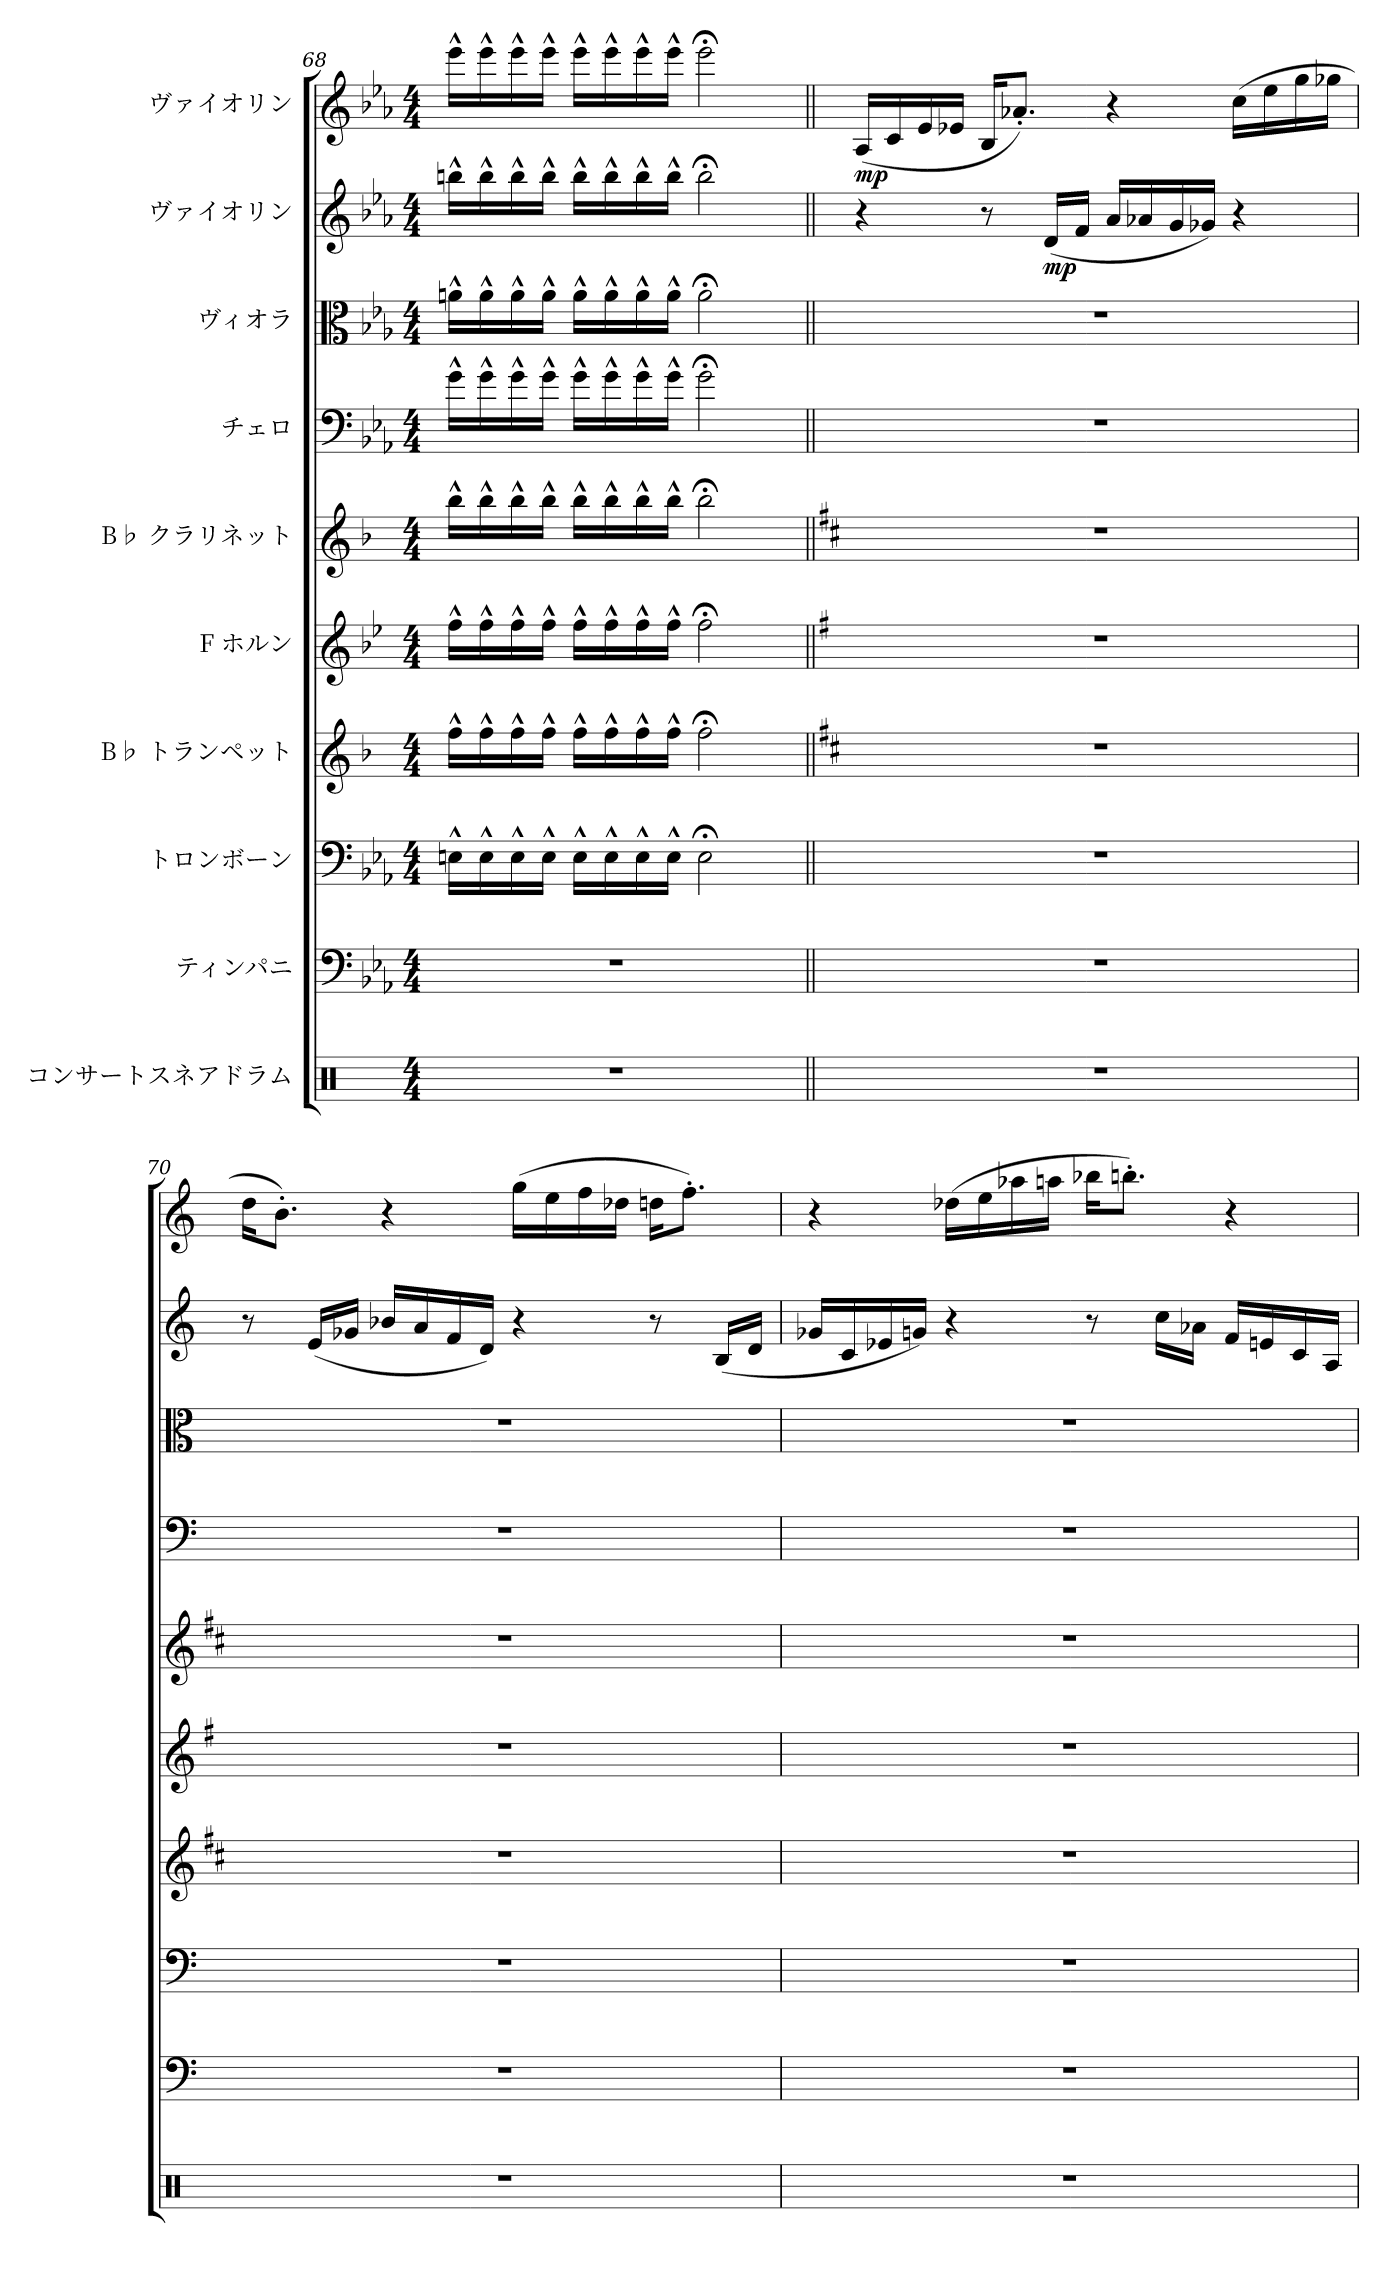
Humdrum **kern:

**kern	**kern	**kern	**kern	**kern	**kern	**kern	**kern	**kern	**dynam	**kern	**dynam
*part10	*part9	*part8	*part7	*part6	*part5	*part4	*part3	*part2	*part2	*part1	*part1
*staff10	*staff9	*staff8	*staff7	*staff6	*staff5	*staff4	*staff3	*staff2	*staff2	*staff1	*staff1
*I"コンサートスネアドラム	*I"ティンパニ	*I"トロンボーン	*I"B♭ トランペット	*I"F ホルン	*I"B♭ クラリネット	*I"チェロ	*I"ヴィオラ	*I"ヴァイオリン	*	*I"ヴァイオリン	*
*clefX	*clefF4	*clefF4	*clefG2	*clefG2	*clefG2	*clefF4	*clefC3	*clefG2	*	*clefG2	*
*	*	*	*ITrd1c2	*ITrd4c7	*ITrd1c2	*	*	*	*	*	*
*k[]	*k[b-e-a-]	*k[b-e-a-]	*k[b-e-a-]	*k[b-e-a-]	*k[b-e-a-]	*k[b-e-a-]	*k[b-e-a-]	*k[b-e-a-]	*	*k[b-e-a-]	*
*M4/4	*M4/4	*M4/4	*M4/4	*M4/4	*M4/4	*M4/4	*M4/4	*M4/4	*	*M4/4	*
=68	=68	=68	=68	=68	=68	=68	=68	=68	=68	=68	=68
1r	1r	16En^^\LL	16ee-^^\LL	16b-^^\LL	16aa-^^\LL	16g^^\LL	16an^^\LL	16bbn^^\LL	.	16eee-^^\LL	.
.	.	16E^^\	16ee-^^\	16b-^^\	16aa-^^\	16g^^\	16a^^\	16bb^^\	.	16eee-^^\	.
.	.	16E^^\	16ee-^^\	16b-^^\	16aa-^^\	16g^^\	16a^^\	16bb^^\	.	16eee-^^\	.
.	.	16E^^\JJ	16ee-^^\JJ	16b-^^\JJ	16aa-^^\JJ	16g^^\JJ	16a^^\JJ	16bb^^\JJ	.	16eee-^^\JJ	.
.	.	16E^^\LL	16ee-^^\LL	16b-^^\LL	16aa-^^\LL	16g^^\LL	16a^^\LL	16bb^^\LL	.	16eee-^^\LL	.
.	.	16E^^\	16ee-^^\	16b-^^\	16aa-^^\	16g^^\	16a^^\	16bb^^\	.	16eee-^^\	.
.	.	16E^^\	16ee-^^\	16b-^^\	16aa-^^\	16g^^\	16a^^\	16bb^^\	.	16eee-^^\	.
.	.	16E^^\JJ	16ee-^^\JJ	16b-^^\JJ	16aa-^^\JJ	16g^^\JJ	16a^^\JJ	16bb^^\JJ	.	16eee-^^\JJ	.
.	.	2E;<\	2ee-;<\	2b-;<\	2aa-;<\	2g;<\	2a;<\	2bb;<\	.	2eee-;<\	.
!!LO:PB:g=z
=69||	=69||	=69||	=69||	=69||	=69||	=69||	=69||	=69||	=69||	=69||	=69||
*	*k[]	*k[]	*k[]	*k[]	*k[]	*k[]	*k[]	*k[]	*	*k[]	*
!	!	!	!	!	!	!	!	!	!	!	!LO:DY:b
1r	1r	1r	1r	1r	1r	1r	1r	4r	.	(<16A/LL	mp
.	.	.	.	.	.	.	.	.	.	16c/	.
.	.	.	.	.	.	.	.	.	.	16e/	.
.	.	.	.	.	.	.	.	.	.	16e-X/JJ	.
.	.	.	.	.	.	.	.	8r	.	16B/KL	.
.	.	.	.	.	.	.	.	.	.	8.a-X'/J)	.
!	!	!	!	!	!	!	!	!	!LO:DY:b	!	!
.	.	.	.	.	.	.	.	(<16d/LL	mp	.	.
.	.	.	.	.	.	.	.	16f/JJ	.	.	.
.	.	.	.	.	.	.	.	16a/LL	.	4r	.
.	.	.	.	.	.	.	.	16a-X/	.	.	.
.	.	.	.	.	.	.	.	16g/	.	.	.
.	.	.	.	.	.	.	.	16g-X/JJ)	.	.	.
.	.	.	.	.	.	.	.	4r	.	(>16cc\LL	.
.	.	.	.	.	.	.	.	.	.	16ee\	.
.	.	.	.	.	.	.	.	.	.	16gg\	.
.	.	.	.	.	.	.	.	.	.	16gg-X\JJ	.
=70	=70	=70	=70	=70	=70	=70	=70	=70	=70	=70	=70
1r	1r	1r	1r	1r	1r	1r	1r	8r	.	16dd\KL	.
.	.	.	.	.	.	.	.	.	.	8.b'\J)	.
.	.	.	.	.	.	.	.	(<16e/LL	.	.	.
.	.	.	.	.	.	.	.	16g-X/JJ	.	.	.
.	.	.	.	.	.	.	.	16b-X/LL	.	4r	.
.	.	.	.	.	.	.	.	16a/	.	.	.
.	.	.	.	.	.	.	.	16f/	.	.	.
.	.	.	.	.	.	.	.	16d/JJ)	.	.	.
.	.	.	.	.	.	.	.	4r	.	(>16gg\LL	.
.	.	.	.	.	.	.	.	.	.	16ee\	.
.	.	.	.	.	.	.	.	.	.	16ff\	.
.	.	.	.	.	.	.	.	.	.	16dd-X\JJ	.
.	.	.	.	.	.	.	.	8r	.	16ddn\KL	.
.	.	.	.	.	.	.	.	.	.	8.ff'\J)	.
.	.	.	.	.	.	.	.	(<16B/LL	.	.	.
.	.	.	.	.	.	.	.	16d/JJ	.	.	.
!!LO:PB:g=z
=71	=71	=71	=71	=71	=71	=71	=71	=71	=71	=71	=71
1r	1r	1r	1r	1r	1r	1r	1r	16g-X/LL	.	4r	.
.	.	.	.	.	.	.	.	16c/	.	.	.
.	.	.	.	.	.	.	.	16e-X/	.	.	.
.	.	.	.	.	.	.	.	16gn/JJ)	.	.	.
.	.	.	.	.	.	.	.	4r	.	(>16dd-X\LL	.
.	.	.	.	.	.	.	.	.	.	16ee\	.
.	.	.	.	.	.	.	.	.	.	16aa-X\	.
.	.	.	.	.	.	.	.	.	.	16aan\JJ	.
.	.	.	.	.	.	.	.	8r	.	16bb-X\KL	.
.	.	.	.	.	.	.	.	.	.	8.bbn'\J)	.
.	.	.	.	.	.	.	.	16cc\LL	.	.	.
.	.	.	.	.	.	.	.	16a-X\JJ	.	.	.
.	.	.	.	.	.	.	.	16f/LL	.	4r	.
.	.	.	.	.	.	.	.	16en/	.	.	.
.	.	.	.	.	.	.	.	16c/	.	.	.
.	.	.	.	.	.	.	.	16A/JJ	.	.	.
=	=	=	=	=	=	=	=	=	=	=	=
*-	*-	*-	*-	*-	*-	*-	*-	*-	*-	*-	*-
